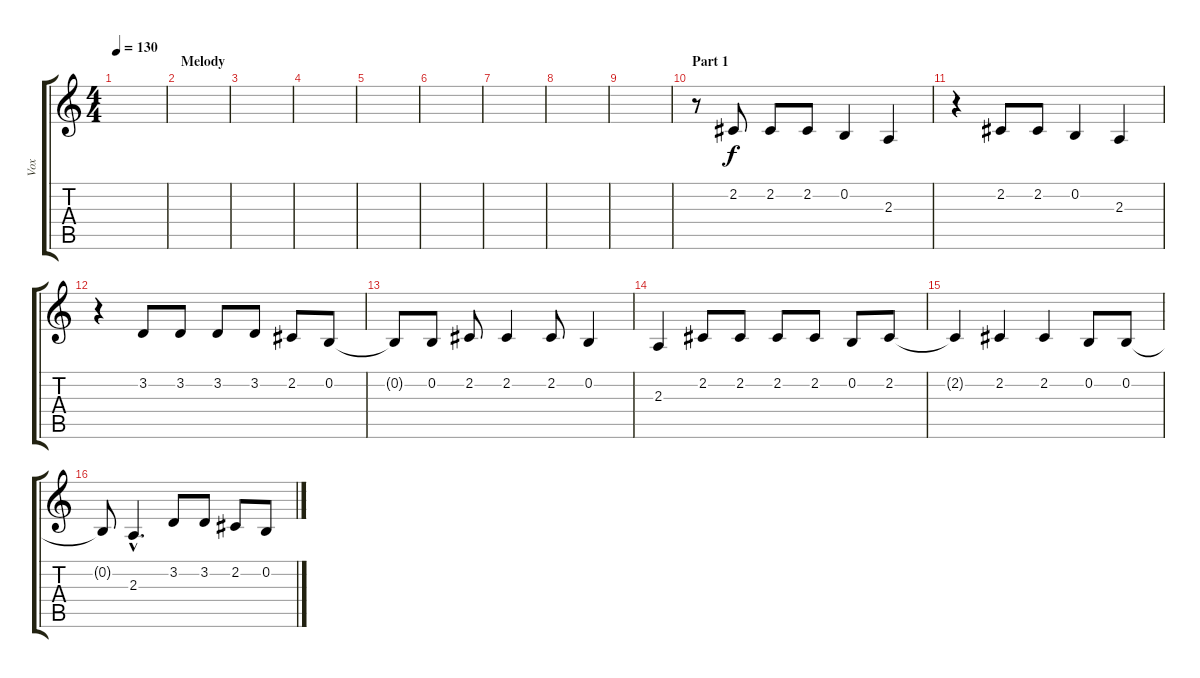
\track ("Vox" "Vox") {instrument baritonesax}
\staff {score tabs}
\tuning (E4 B3 G3 D3 A2 E2) {hide}
\ts (4 4)
\tempo 130
\clef g2
\ks c
|
\section ("" "Melody")
|
|
|
|
|
|
|
|
\section ("" "Part 1")
r.8 2.2.8 2.2.8 2.2.8 0.2.4 2.3.4 |
r.4 2.2.8 2.2.8 0.2.4 2.3.4 |
r.4 3.2.8 3.2.8 3.2.8 3.2.8 2.2.8 0.2.8 |
0.2{t}.8 0.2.8 2.2.8 2.2.4 2.2.8 0.2.4 |
2.3.4 2.2.8 2.2.8 2.2.8 2.2.8 0.2.8 2.2.8 |
2.2{t}.4 2.2.4 2.2.4 0.2.8 0.2.8 |
0.2{t}.8 2.3{hac}.4{d} 3.2.8 3.2.8 2.2.8 0.2.8
